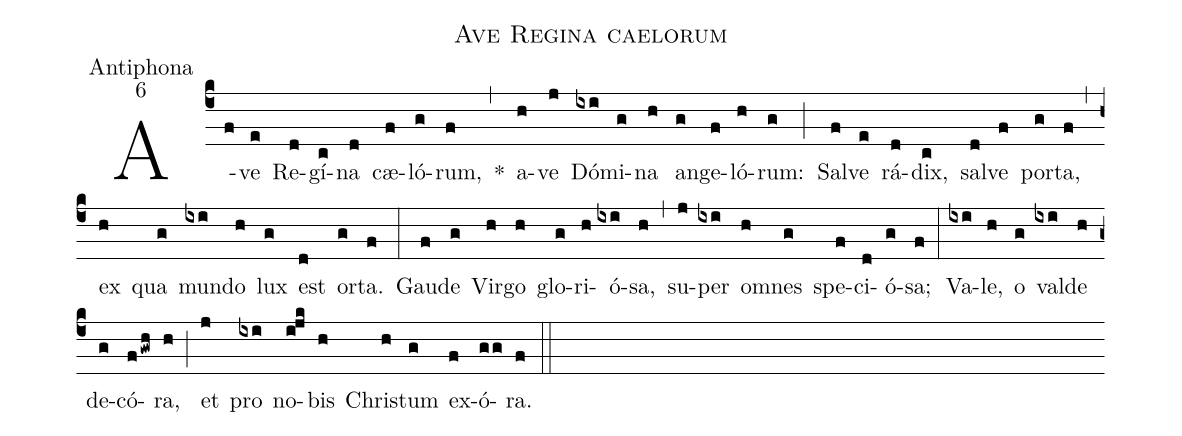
name:Ave Regina caelorum;
office-part:Antiphona;
mode:6;
%%
(c4) A(f)ve(e) Re(d)gí(c)na(d) cæ(f)ló(g)rum,(f) *(,) a(h)ve(j) Dó(ixi)mi(g)na(h) an(g)ge(f)ló(h)rum:(g) (;) Sal(f)ve(e) rá(d)dix,(c) sal(d)ve(f) por(g)ta,(f) (,) ex(h) qua(g) mun(ixi)do(h) lux(g) est(d) or(g)ta.(f) (:) Gau(f)de(g) Vir(h)go(h) glo(g)ri(h)ó(ixi)sa,(h) (,) su(j)per(ixi) o(h)mnes(g) spe(f)ci(d)ó(g)sa;(f) (:) Va(ixi)le,(h) o(g) val(ixi)de(h) de(g)có(fgwh)ra,(h) (;) et(j) pro(ixi) no(ijk)bis(h) Chri(h)stum(g) ex(f)ó(gg)ra.(f) (::)
